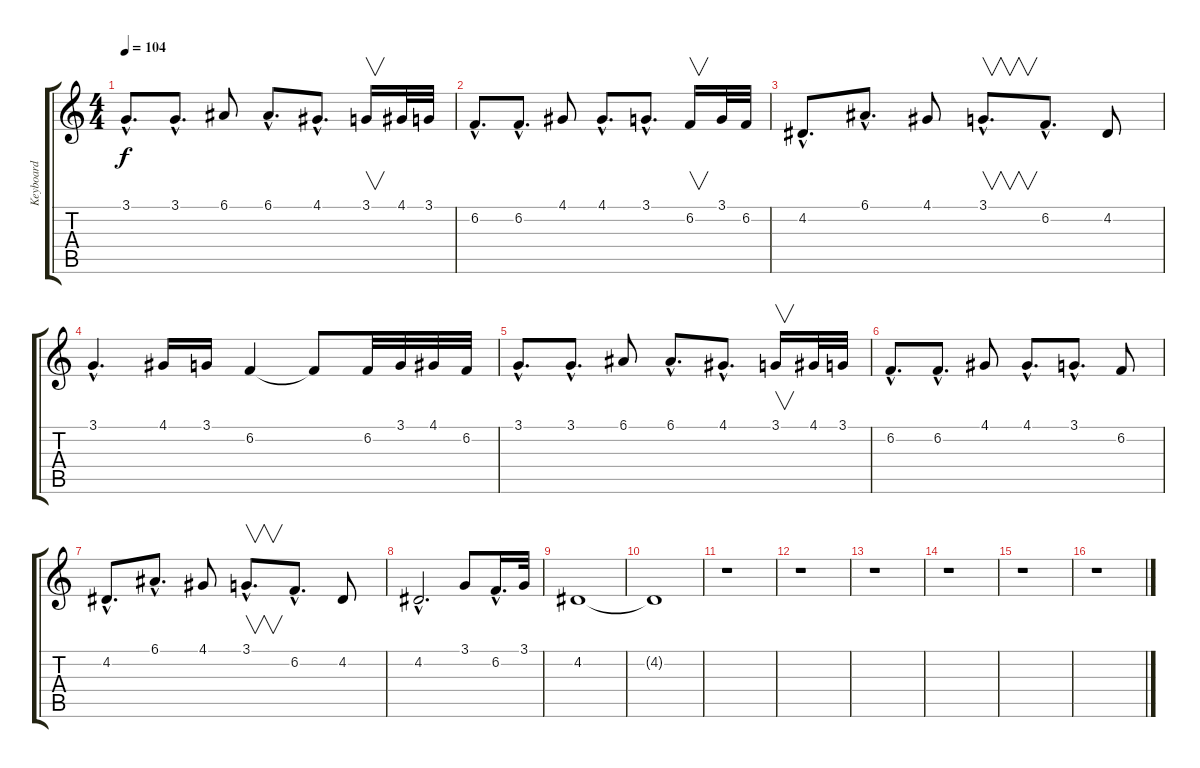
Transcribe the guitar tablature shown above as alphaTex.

\track ("Keyboard" "Keyboard") {instrument lead1square}
\staff {score tabs}
\tuning (E4 B3 G3 D3 A2 E2) {hide}
\ts (4 4)
\tempo 104
\clef g2
\ks c
3.1{hac}.8{d dy f instrument lead1square} 3.1{hac}.8{d} 6.1.8 6.1{hac}.8{d} 4.1{hac}.8{d} 3.1.16{v} 4.1.32 3.1.32 |
6.2{hac}.8{d} 6.2{hac}.8{d} 4.1.8 4.1{hac}.8{d} 3.1{hac}.8{d} 6.2.16{v} 3.1.32 6.2.32 |
4.2{hac}.8{d} 6.1{hac}.8{d} 4.1.8 3.1{hac}.8{v d} 6.2{hac}.8{d} 4.2.8 |
3.1{hac}.4{d} 4.1.16 3.1.16 6.2.4 6.2{t}.8 6.2.32 3.1.32 4.1.32 6.2.32 |
3.1{hac}.8{d} 3.1{hac}.8{d} 6.1.8 6.1{hac}.8{d} 4.1{hac}.8{d} 3.1.16{v} 4.1.32 3.1.32 |
6.2{hac}.8{d} 6.2{hac}.8{d} 4.1.8 4.1{hac}.8{d} 3.1{hac}.8{d} 6.2.8 |
4.2{hac}.8{d} 6.1{hac}.8{d} 4.1.8 3.1{hac}.8{v d} 6.2{hac}.8{d} 4.2.8 |
4.2{hac}.2{d} 3.1.8 6.2{hac}.16{d} 3.1.32 |
4.2.1 |
4.2{t}.1 |
r.1 |
r.1 |
r.1 |
r.1 |
r.1 |
r.1
